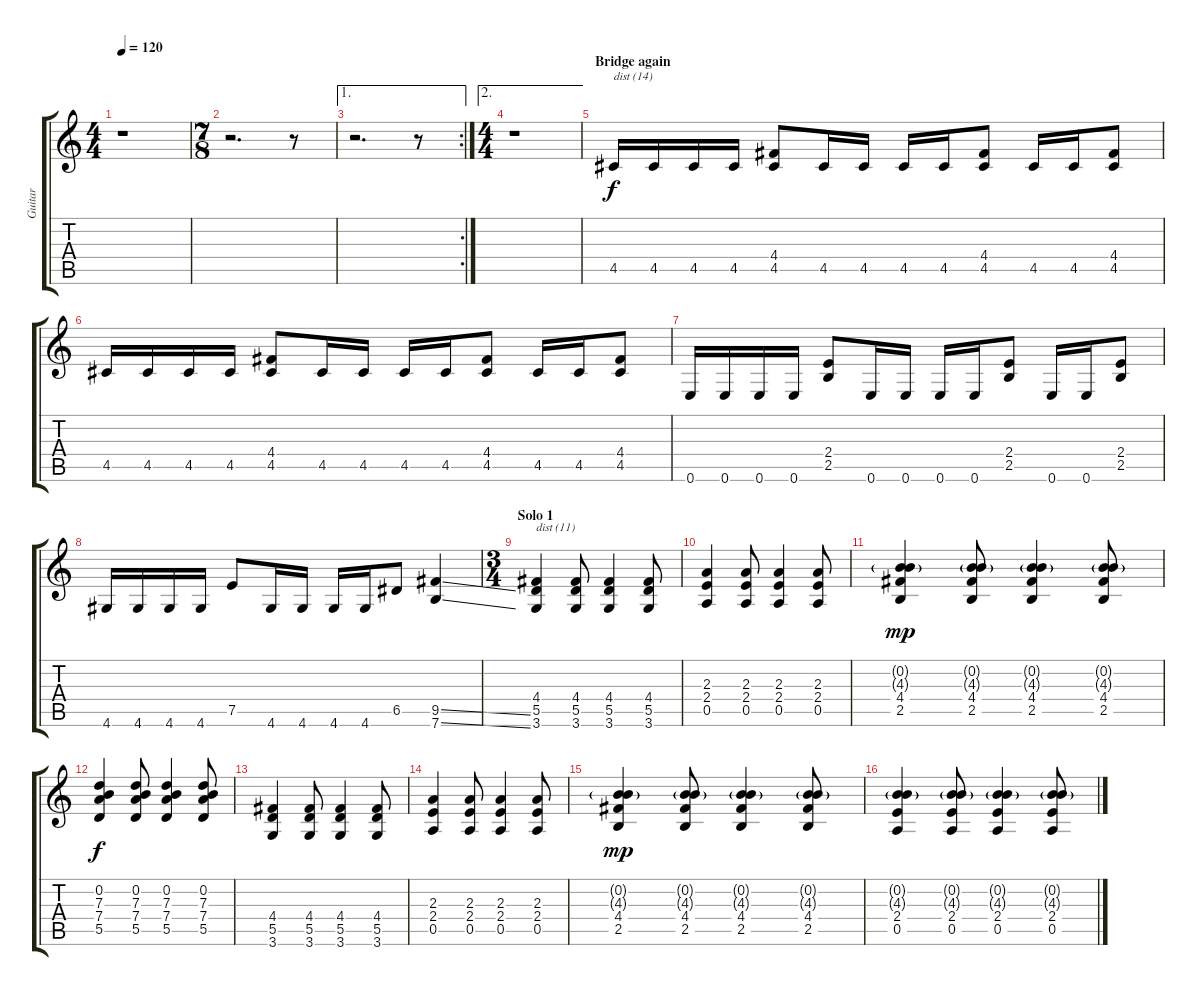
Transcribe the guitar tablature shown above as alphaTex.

\track ("Guitar" "Guitar") {instrument electricguitarjazz}
\staff {score tabs}
\tuning (E4 B3 G3 D3 A2 E2) {hide}
\ts (4 4)
\tempo 120
\clef g2
\ks c
r.1{dy f} |
\ts (7 8)
r.2{d} r.8 |
\ae 1
\rc 2
r.2{d} r.8 |
\ae 2
\ts (4 4)
r.1 |
\section ("" "Bridge again")
4.5.16{txt "dist (14)" volume 14 instrument distortionguitar} 4.5.16 4.5.16 4.5.16 (4.4 4.5).8 4.5.16 4.5.16 4.5.16 4.5.16 (4.4 4.5).8 4.5.16 4.5.16 (4.4 4.5).8 |
4.5.16 4.5.16 4.5.16 4.5.16 (4.4 4.5).8 4.5.16 4.5.16 4.5.16 4.5.16 (4.4 4.5).8 4.5.16 4.5.16 (4.4 4.5).8 |
0.6.16 0.6.16 0.6.16 0.6.16 (2.4 2.5).8 0.6.16 0.6.16 0.6.16 0.6.16 (2.4 2.5).8 0.6.16 0.6.16 (2.4 2.5).8 |
4.6.16 4.6.16 4.6.16 4.6.16 7.5.8 4.6.16 4.6.16 4.6.16 4.6.16 6.5.8 (9.5{ss} 7.6{ss}).4 |
\ts (3 4)
\section ("" "Solo 1")
(4.4 5.5 3.6).4{txt "dist (11)" volume 11 instrument distortionguitar} (4.4 5.5 3.6).8 (4.4 5.5 3.6).4 (4.4 5.5 3.6).8 |
(2.3 2.4 0.5).4 (2.3 2.4 0.5).8 (2.3 2.4 0.5).4 (2.3 2.4 0.5).8 |
(0.2{g} 4.3{g} 4.4 2.5).4{dy mp} (0.2{g} 4.3{g} 4.4 2.5).8 (0.2{g} 4.3{g} 4.4 2.5).4 (0.2{g} 4.3{g} 4.4 2.5).8 |
(0.2 7.3 7.4 5.5).4{dy f} (0.2 7.3 7.4 5.5).8 (0.2 7.3 7.4 5.5).4 (0.2 7.3 7.4 5.5).8 |
(4.4 5.5 3.6).4 (4.4 5.5 3.6).8 (4.4 5.5 3.6).4 (4.4 5.5 3.6).8 |
(2.3 2.4 0.5).4 (2.3 2.4 0.5).8 (2.3 2.4 0.5).4 (2.3 2.4 0.5).8 |
(0.2{g} 4.3{g} 4.4 2.5).4{dy mp} (0.2{g} 4.3{g} 4.4 2.5).8 (0.2{g} 4.3{g} 4.4 2.5).4 (0.2{g} 4.3{g} 4.4 2.5).8 |
(0.2{g} 4.3{g} 2.4 0.5).4 (0.2{g} 4.3{g} 2.4 0.5).8 (0.2{g} 4.3{g} 2.4 0.5).4 (0.2{g} 4.3{g} 2.4 0.5).8
